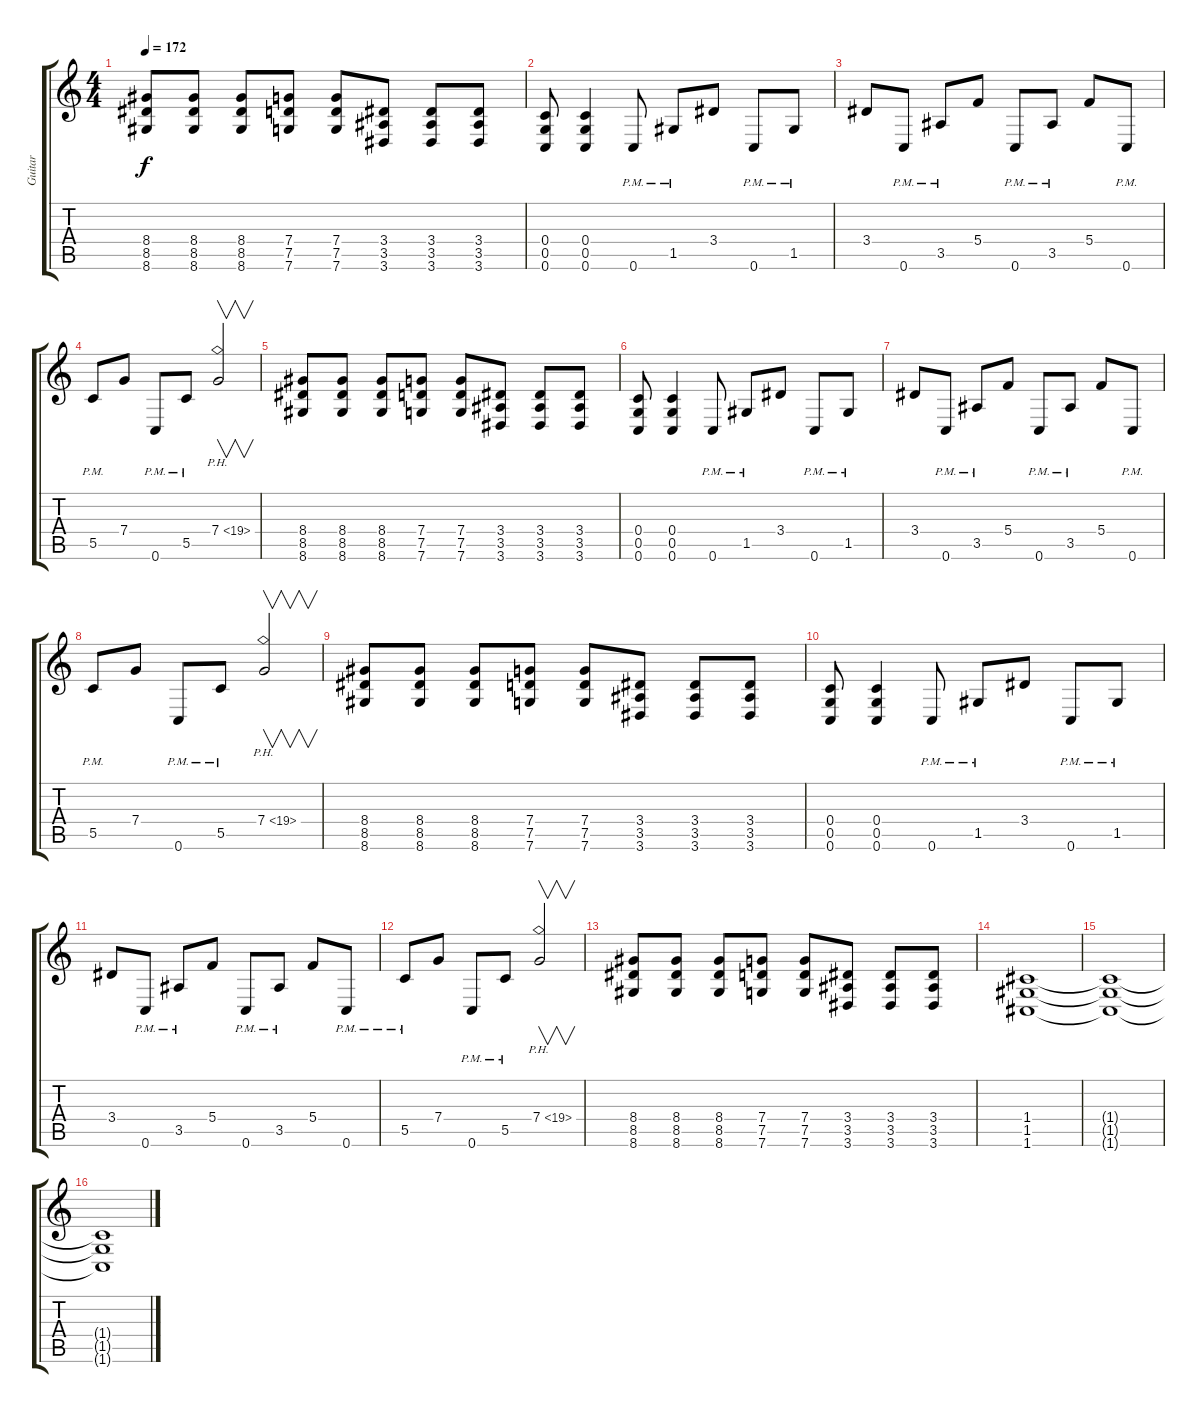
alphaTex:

\track ("Guitar" "Guitar") {instrument distortionguitar}
\staff {score tabs}
\tuning (D4 A3 F3 C3 G2 C2) {hide}
\ts (4 4)
\tempo 172
\clef g2
\ks c
(8.4 8.5 8.6).8{dy f} (8.4 8.5 8.6).8 (8.4 8.5 8.6).8 (7.4 7.5 7.6).8 (7.4 7.5 7.6).8 (3.4 3.5 3.6).8 (3.4 3.5 3.6).8 (3.4 3.5 3.6).8 |
(0.4 0.5 0.6).8 (0.4 0.5 0.6).4 0.6{pm}.8 1.5{pm}.8 3.4.8 0.6{pm}.8 1.5{pm}.8 |
3.4.8 0.6{pm}.8 3.5{pm}.8 5.4.8 0.6{pm}.8 3.5{pm}.8 5.4.8 0.6{pm}.8 |
5.5{pm}.8 7.4.8 0.6{pm}.8 5.5{pm}.8 7.4{ph 12}.2{v} |
(8.4 8.5 8.6).8 (8.4 8.5 8.6).8 (8.4 8.5 8.6).8 (7.4 7.5 7.6).8 (7.4 7.5 7.6).8 (3.4 3.5 3.6).8 (3.4 3.5 3.6).8 (3.4 3.5 3.6).8 |
(0.4 0.5 0.6).8 (0.4 0.5 0.6).4 0.6{pm}.8 1.5{pm}.8 3.4.8 0.6{pm}.8 1.5{pm}.8 |
3.4.8 0.6{pm}.8 3.5{pm}.8 5.4.8 0.6{pm}.8 3.5{pm}.8 5.4.8 0.6{pm}.8 |
5.5{pm}.8 7.4.8 0.6{pm}.8 5.5{pm}.8 7.4{ph 12}.2{v} |
(8.4 8.5 8.6).8 (8.4 8.5 8.6).8 (8.4 8.5 8.6).8 (7.4 7.5 7.6).8 (7.4 7.5 7.6).8 (3.4 3.5 3.6).8 (3.4 3.5 3.6).8 (3.4 3.5 3.6).8 |
(0.4 0.5 0.6).8 (0.4 0.5 0.6).4 0.6{pm}.8 1.5{pm}.8 3.4.8 0.6{pm}.8 1.5{pm}.8 |
3.4.8 0.6{pm}.8 3.5{pm}.8 5.4.8 0.6{pm}.8 3.5{pm}.8 5.4.8 0.6{pm}.8 |
5.5{pm}.8 7.4.8 0.6{pm}.8 5.5{pm}.8 7.4{ph 12}.2{v} |
(8.4 8.5 8.6).8 (8.4 8.5 8.6).8 (8.4 8.5 8.6).8 (7.4 7.5 7.6).8 (7.4 7.5 7.6).8 (3.4 3.5 3.6).8 (3.4 3.5 3.6).8 (3.4 3.5 3.6).8 |
(1.4 1.5 1.6).1 |
(1.4{t} 1.5{t} 1.6{t}).1 |
(1.4{t} 1.5{t} 1.6{t}).1
